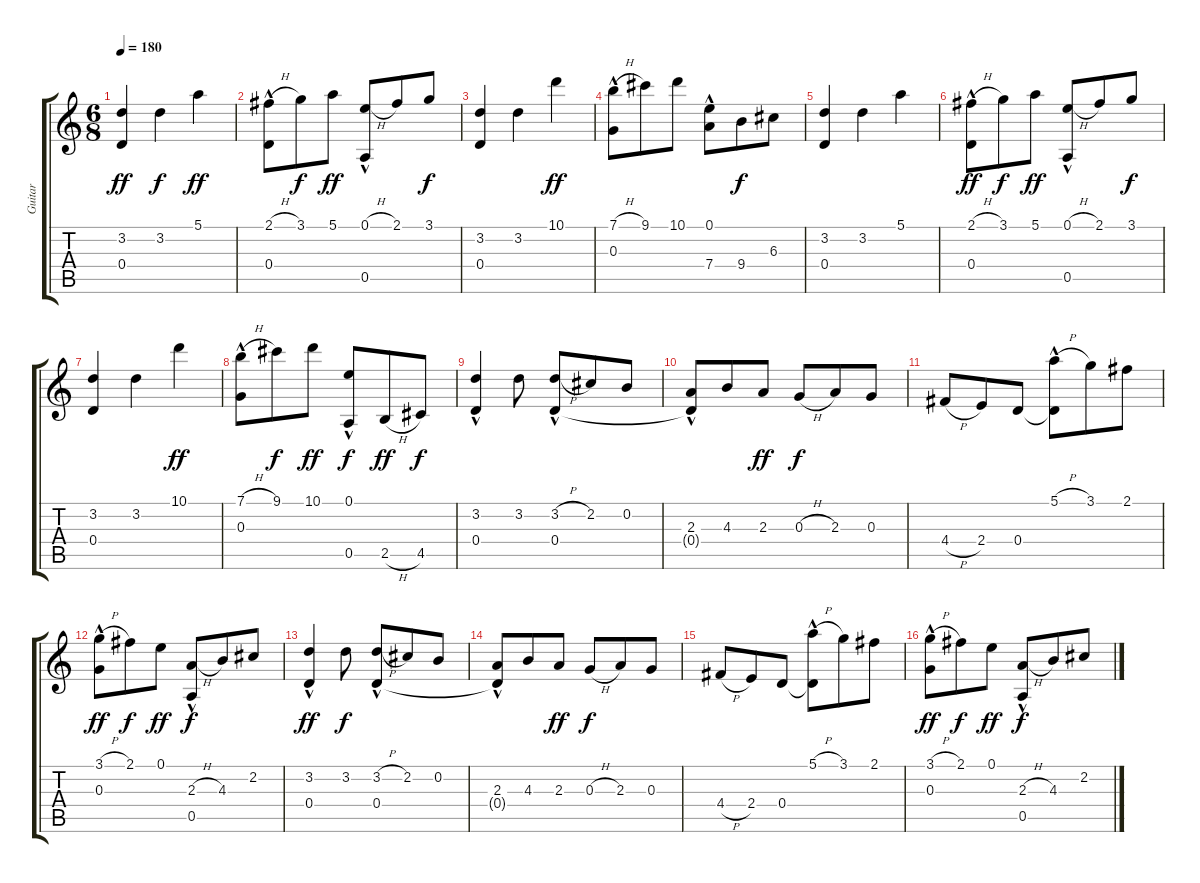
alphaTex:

\track ("Guitar" "Guitar") {instrument acousticguitarnylon}
\staff {score tabs}
\tuning (E4 B3 G3 D3 A2 E2) {hide}
\ts (6 8)
\tempo 180
\clef g2
\ks c
(3.2 0.4).4{dy ff} 3.2.4{dy f} 5.1.4{dy ff} |
(2.1{h} 0.4{hac}).8 3.1.8{dy f} 5.1.8{dy ff} (0.1{h} 0.5{hac}).8 2.1.8 3.1.8{dy f} |
(3.2 0.4).4 3.2.4 10.1.4{dy ff} |
(7.1{h} 0.3{hac}).8 9.1.8 10.1.8 (0.1{hac} 7.4).8 9.4.8{dy f} 6.3.8 |
(3.2 0.4).4 3.2.4 5.1.4 |
(2.1{h} 0.4{hac}).8{dy ff} 3.1.8{dy f} 5.1.8{dy ff} (0.1{h} 0.5{hac}).8 2.1.8 3.1.8{dy f} |
(3.2 0.4).4 3.2.4 10.1.4{dy ff} |
(7.1{h} 0.3{hac}).8 9.1.8{dy f} 10.1.8{dy ff} (0.1{hac} 0.5).8{dy f} 2.5{h}.8{dy ff} 4.5.8{dy f} |
(3.2 0.4{hac}).4 3.2.8 (3.2{h} 0.4{hac}).8 2.2.8 0.2.8 |
(2.3 0.4{hac t}).8 4.3.8 2.3.8{dy ff} 0.3{h}.8{dy f} 2.3.8 0.3.8 |
4.4{h}.8 2.4.8 0.4.8 (5.1{h} 0.4{hac t}).8 3.1.8 2.1.8 |
(3.1{h} 0.3{hac}).8{dy ff} 2.1.8{dy f} 0.1.8{dy ff} (2.3{h} 0.5{hac}).8{dy f} 4.3.8 2.2.8 |
(3.2{hac} 0.4{hac}).4{dy ff} 3.2.8{dy f} (3.2{h} 0.4{hac}).8 2.2.8 0.2.8 |
(2.3 0.4{hac t}).8 4.3.8 2.3.8{dy ff} 0.3{h}.8{dy f} 2.3.8 0.3.8 |
4.4{h}.8 2.4.8 0.4.8 (5.1{h} 0.4{hac t}).8 3.1.8 2.1.8 |
(3.1{h} 0.3{hac}).8{dy ff} 2.1.8{dy f} 0.1.8{dy ff} (2.3{h} 0.5{hac}).8{dy f} 4.3.8 2.2.8
